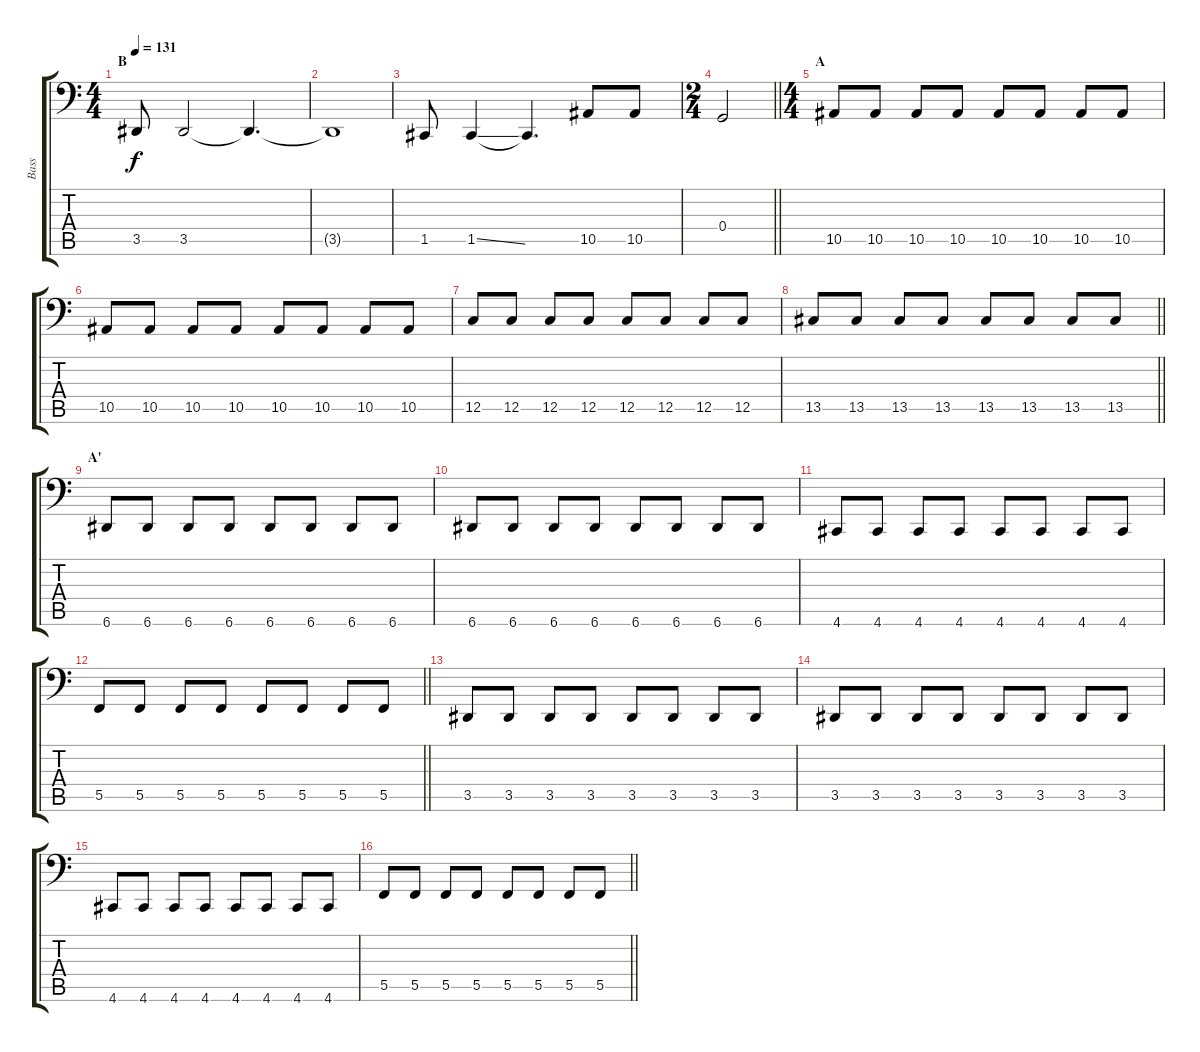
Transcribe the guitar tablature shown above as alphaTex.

\track ("Bass" "Bass") {instrument electricbasspick}
\staff {score tabs}
\tuning (Bb2 F2 C2 G1 C1 A0) {hide}
\ts (4 4)
\section ("" "B")
\tempo 131
\clef f4
\ks c
3.5.8{dy f} 3.5.2 3.5{t}.4{d} |
3.5{t}.1 |
1.5.8 1.5{ss}.4 1.5{t}.4{d} 10.5.8 10.5.8 |
\ts (2 4)
\barLineRight lightlight
0.4.2 |
\ts (4 4)
\section ("" "A")
10.5.8 10.5.8 10.5.8 10.5.8 10.5.8 10.5.8 10.5.8 10.5.8 |
10.5.8 10.5.8 10.5.8 10.5.8 10.5.8 10.5.8 10.5.8 10.5.8 |
12.5.8 12.5.8 12.5.8 12.5.8 12.5.8 12.5.8 12.5.8 12.5.8 |
\barLineRight lightlight
13.5.8 13.5.8 13.5.8 13.5.8 13.5.8 13.5.8 13.5.8 13.5.8 |
\section ("" "A'")
6.6.8 6.6.8 6.6.8 6.6.8 6.6.8 6.6.8 6.6.8 6.6.8 |
6.6.8 6.6.8 6.6.8 6.6.8 6.6.8 6.6.8 6.6.8 6.6.8 |
4.6.8 4.6.8 4.6.8 4.6.8 4.6.8 4.6.8 4.6.8 4.6.8 |
\barLineRight lightlight
5.5.8 5.5.8 5.5.8 5.5.8 5.5.8 5.5.8 5.5.8 5.5.8 |
3.5.8 3.5.8 3.5.8 3.5.8 3.5.8 3.5.8 3.5.8 3.5.8 |
3.5.8 3.5.8 3.5.8 3.5.8 3.5.8 3.5.8 3.5.8 3.5.8 |
4.6.8 4.6.8 4.6.8 4.6.8 4.6.8 4.6.8 4.6.8 4.6.8 |
\barLineRight lightlight
5.5.8 5.5.8 5.5.8 5.5.8 5.5.8 5.5.8 5.5.8 5.5.8
